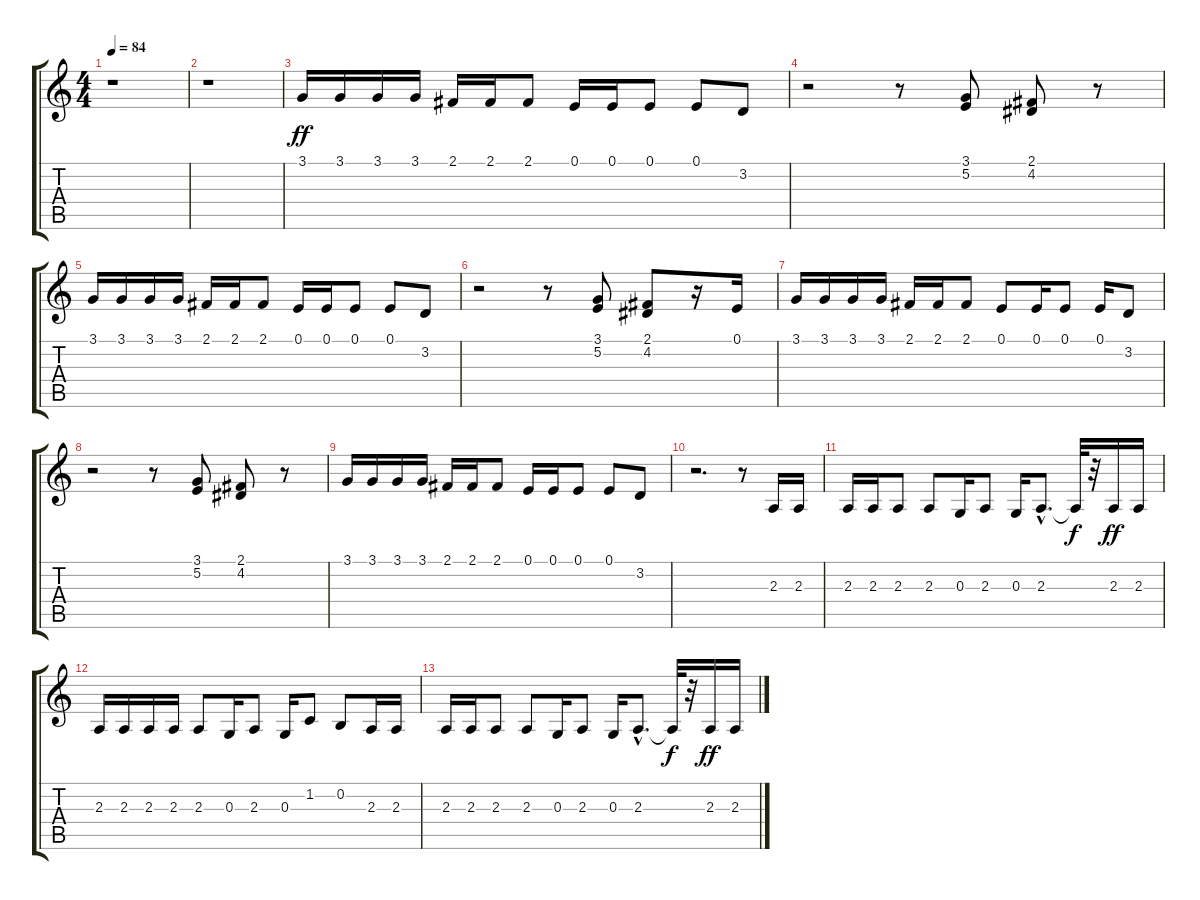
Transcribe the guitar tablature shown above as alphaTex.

\track "" {instrument lead5charang}
\staff {score tabs}
\tuning (E4 B3 G3 D3 A2 E2) {hide}
\ts (4 4)
\tempo 84
\clef g2
\ks c
r.1{dy ff} |
r.1 |
3.1.16 3.1.16 3.1.16 3.1.16 2.1.16 2.1.16 2.1.8 0.1.16 0.1.16 0.1.8 0.1.8 3.2.8 |
r.2 r.8 (3.1 5.2).8 (2.1 4.2).8 r.8 |
3.1.16 3.1.16 3.1.16 3.1.16 2.1.16 2.1.16 2.1.8 0.1.16 0.1.16 0.1.8 0.1.8 3.2.8 |
r.2 r.8 (3.1 5.2).8 (2.1 4.2).8 r.16 0.1.16 |
3.1.16 3.1.16 3.1.16 3.1.16 2.1.16 2.1.16 2.1.8 0.1.8 0.1.16 0.1.8 0.1.16 3.2.8 |
r.2 r.8 (3.1 5.2).8 (2.1 4.2).8 r.8 |
3.1.16 3.1.16 3.1.16 3.1.16 2.1.16 2.1.16 2.1.8 0.1.16 0.1.16 0.1.8 0.1.8 3.2.8 |
r.2{d} r.8 2.3.16 2.3.16 |
2.3.16 2.3.16 2.3.8 2.3.8 0.3.16 2.3.8 0.3.16 2.3{hac}.8{d} 2.3{t}.32{dy f} r.32 2.3.16{dy ff} 2.3.16 |
2.3.16 2.3.16 2.3.16 2.3.16 2.3.8 0.3.16 2.3.8 0.3.16 1.2.8 0.2.8 2.3.16 2.3.16 |
2.3.16 2.3.16 2.3.8 2.3.8 0.3.16 2.3.8 0.3.16 2.3{hac}.8{d} 2.3{t}.32{dy f} r.32 2.3.16{dy ff} 2.3.16
